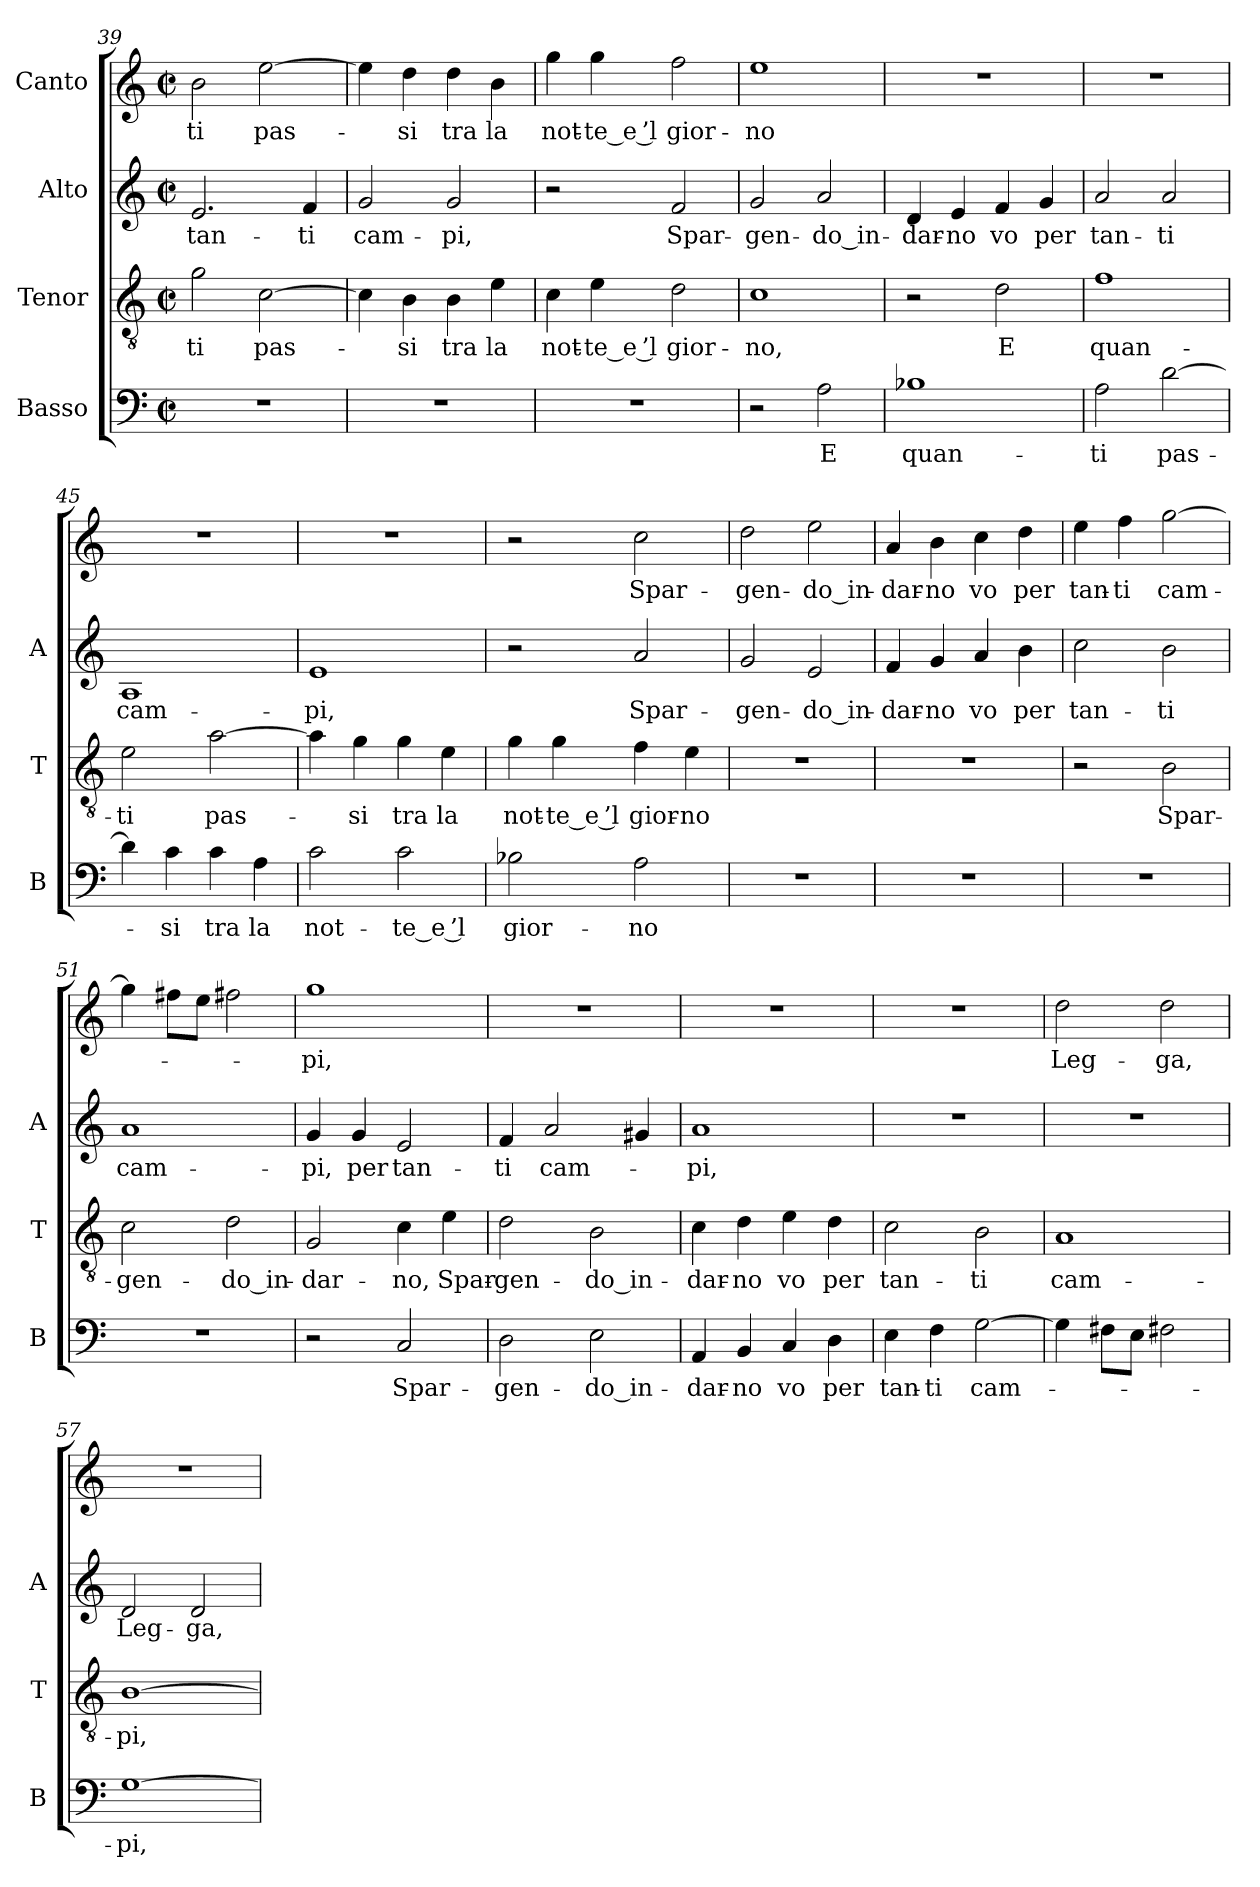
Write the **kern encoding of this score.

**kern	**text	**kern	**text	**kern	**text	**kern	**text
*part4	*part4	*part3	*part3	*part2	*part2	*part1	*part1
*staff4	*staff4	*staff3	*staff3	*staff2	*staff2	*staff1	*staff1
*I"Basso	*	*I"Tenor	*	*I"Alto	*	*I"Canto	*
*I'B	*	*I'T	*	*I'A	*	*	*
*clefF4	*	*clefGv2	*	*clefG2	*	*clefG2	*
*k[]	*	*k[]	*	*k[]	*	*k[]	*
*C:	*	*C:	*	*C:	*	*C:	*
*M2/2	*	*M2/2	*	*M2/2	*	*M2/2	*
*met(c|)	*	*met(c|)	*	*met(c|)	*	*met(c|)	*
=39	=39	=39	=39	=39	=39	=39	=39
1r	.	2g	-ti	2.e	tan-	2b	-ti
.	.	[2c	pas-	.	.	[2ee	pas-
.	.	.	.	4f	-ti	.	.
=40	=40	=40	=40	=40	=40	=40	=40
1r	.	4c]	.	2g	cam-	4ee]	.
.	.	4B	-si	.	.	4dd	-si
.	.	4B	-tra	2g	-pi,	4dd	-tra
.	.	4e	-la	.	.	4b	-la
=41	=41	=41	=41	=41	=41	=41	=41
1r	.	4c	not-	2r	.	4gg	not-
.	.	4e	-te_e ’l	.	.	4gg	-te_e ’l
.	.	2d	gior-	2f	Spar-	2ff	gior-
=42	=42	=42	=42	=42	=42	=42	=42
2r	.	1c	-no,	2g	gen-	1ee	-no
2A	-E	.	.	2a	do_in-	.	.
=43	=43	=43	=43	=43	=43	=43	=43
1B-X	quan-	2r	.	4d	dar-	1r	.
.	.	.	.	4e	-no	.	.
.	.	2d	-E	4f	-vo	.	.
.	.	.	.	4g	-per	.	.
=44	=44	=44	=44	=44	=44	=44	=44
2A	-ti	1f	quan-	2a	tan-	1r	.
[2d	pas-	.	.	2a	-ti	.	.
=45	=45	=45	=45	=45	=45	=45	=45
4d]	.	2e	-ti	1A	cam-	1r	.
4c	-si	.	.	.	.	.	.
4c	-tra	[2a	pas-	.	.	.	.
4A	-la	.	.	.	.	.	.
=46	=46	=46	=46	=46	=46	=46	=46
2c	not-	4a]	.	1e	-pi,	1r	.
.	.	4g	-si	.	.	.	.
2c	-te_e ’l	4g	-tra	.	.	.	.
.	.	4e	-la	.	.	.	.
=47	=47	=47	=47	=47	=47	=47	=47
2B-X	gior-	4g	not-	2r	.	2r	.
.	.	4g	-te_e ’l	.	.	.	.
2A	-no	4f	gior-	2a	Spar-	2cc	Spar-
.	.	4e	-no	.	.	.	.
!!LO:PB:g=z
=48	=48	=48	=48	=48	=48	=48	=48
1r	.	1r	.	2g	gen-	2dd	gen-
.	.	.	.	2e	do_in-	2ee	do_in-
=49	=49	=49	=49	=49	=49	=49	=49
1r	.	1r	.	4f	dar-	4a	dar-
.	.	.	.	4g	-no	4b	-no
.	.	.	.	4a	-vo	4cc	-vo
.	.	.	.	4b	-per	4dd	-per
=50	=50	=50	=50	=50	=50	=50	=50
1r	.	2r	.	2cc	tan-	4ee	tan-
.	.	.	.	.	.	4ff	-ti
.	.	2B	Spar-	2b	-ti	[2gg	cam-
=51	=51	=51	=51	=51	=51	=51	=51
1r	.	2c	gen-	1a	cam-	4gg]	.
.	.	.	.	.	.	8ff#XL	.
.	.	.	.	.	.	8eeJ	.
.	.	2d	do_in-	.	.	2ff#X	.
=52	=52	=52	=52	=52	=52	=52	=52
2r	.	2G	dar-	4g	-pi,	1gg	-pi,
.	.	.	.	4g	-per	.	.
2C	Spar-	4c	-no,	2e	tan-	.	.
.	.	4e	Spar-	.	.	.	.
=53	=53	=53	=53	=53	=53	=53	=53
2D	gen-	2d	gen-	4f	-ti	1r	.
.	.	.	.	2a	cam-	.	.
2E	do_in-	2B	do_in-	.	.	.	.
.	.	.	.	4g#X	.	.	.
=54	=54	=54	=54	=54	=54	=54	=54
4AA	dar-	4c	dar-	1a	-pi,	1r	.
4BB	-no	4d	-no	.	.	.	.
4C	-vo	4e	-vo	.	.	.	.
4D	-per	4d	-per	.	.	.	.
=55	=55	=55	=55	=55	=55	=55	=55
4E	tan-	2c	tan-	1r	.	1r	.
4F	-ti	.	.	.	.	.	.
[2G	cam-	2B	-ti	.	.	.	.
=56	=56	=56	=56	=56	=56	=56	=56
4G]	.	1A	cam-	1r	.	2dd	Leg-
8F#XL	.	.	.	.	.	.	.
8EJ	.	.	.	.	.	.	.
2F#X	.	.	.	.	.	2dd	-ga,
=57	=57	=57	=57	=57	=57	=57	=57
[1G	-pi,	[1B	-pi,	2d	Leg-	1r	.
.	.	.	.	2d	-ga,	.	.
=	=	=	=	=	=	=	=
*-	*-	*-	*-	*-	*-	*-	*-
